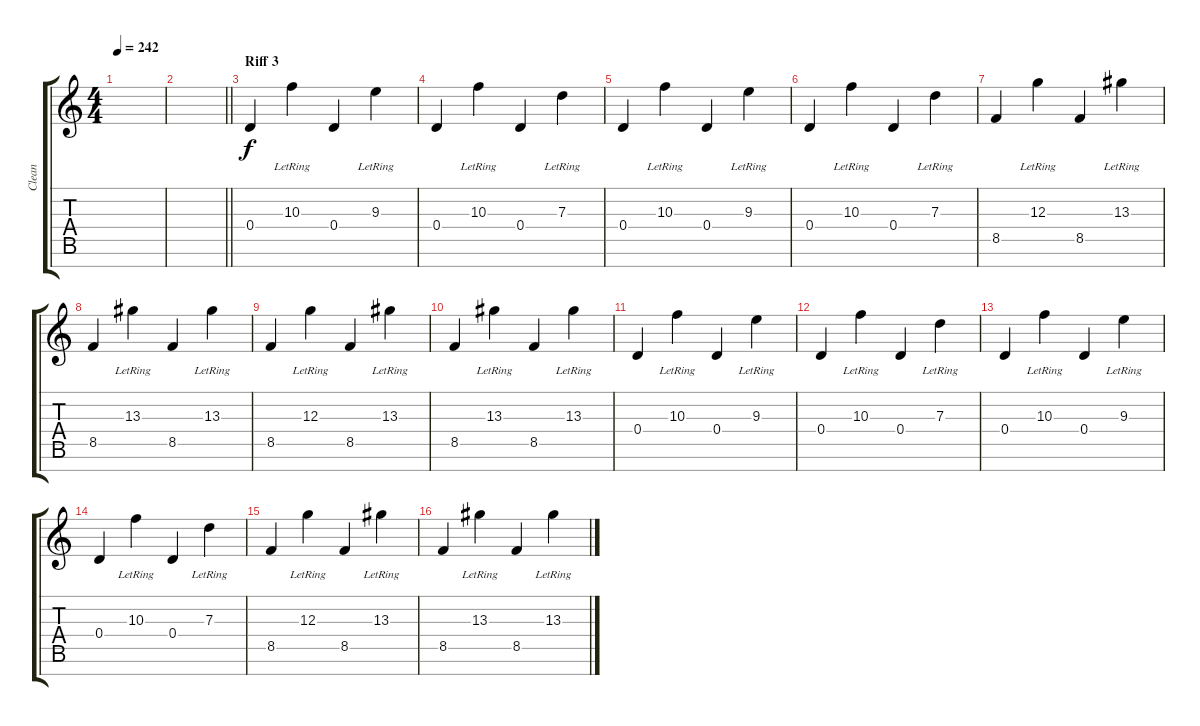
\track ("Clean" "Clean") {instrument electricguitarjazz}
\staff {score tabs}
\tuning (E4 B3 G3 D3 A2 E2 B1) {hide}
\ts (4 4)
\tempo 242
\clef g2
\ks c
|
\barLineRight lightlight
|
\section ("" "Riff 3")
0.4.4 10.3{lr}.4 0.4.4 9.3{lr}.4 |
0.4.4 10.3{lr}.4 0.4.4 7.3{lr}.4 |
0.4.4 10.3{lr}.4 0.4.4 9.3{lr}.4 |
0.4.4 10.3{lr}.4 0.4.4 7.3{lr}.4 |
8.5.4 12.3{lr}.4 8.5.4 13.3{lr}.4 |
8.5.4 13.3{lr}.4 8.5.4 13.3{lr}.4 |
8.5.4 12.3{lr}.4 8.5.4 13.3{lr}.4 |
8.5.4 13.3{lr}.4 8.5.4 13.3{lr}.4 |
0.4.4 10.3{lr}.4 0.4.4 9.3{lr}.4 |
0.4.4 10.3{lr}.4 0.4.4 7.3{lr}.4 |
0.4.4 10.3{lr}.4 0.4.4 9.3{lr}.4 |
0.4.4 10.3{lr}.4 0.4.4 7.3{lr}.4 |
8.5.4 12.3{lr}.4 8.5.4 13.3{lr}.4 |
8.5.4 13.3{lr}.4 8.5.4 13.3{lr}.4
